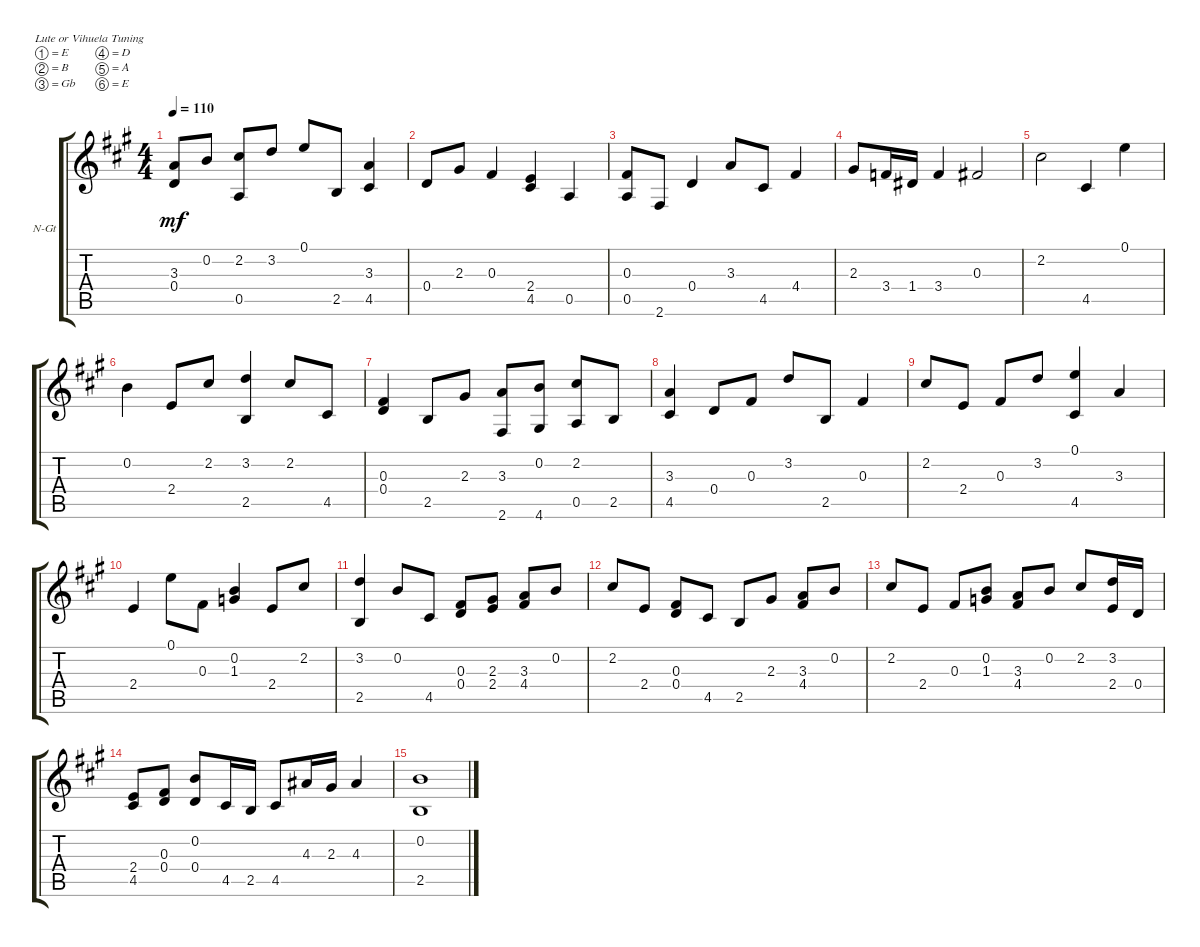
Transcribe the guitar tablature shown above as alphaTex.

\defaultSystemsLayout 4
\bracketExtendMode groupsimilarinstruments
\firstSystemTrackNameOrientation horizontal
\otherSystemsTrackNameOrientation horizontal
\track ("Nylon Guitar" "N-Gt") {instrument acousticguitarnylon}
\staff {score tabs}
\tuning (E4 B3 Gb3 D3 A2 E2)
\ts (4 4)
\tempo 110
\clef g2
\ks a
(3.3 0.4).8{dy mf} 0.2.8 (0.5 2.2).8 3.2.8 0.1.8 2.5.8 (4.5 3.3).4 |
0.4.8 2.3.8 0.3.4 (2.4 4.5).4 0.5.4 |
(0.5 0.3).8 2.6.8 0.4.4 3.3.8 4.5.8 4.4.4 |
2.3.8 3.4.16 1.4.16 3.4.4 0.3.2 |
2.2.2 4.5.4 0.1.4 |
0.2.4 2.4.8 2.2.8 (2.5 3.2).4 2.2.8 4.5.8 |
(0.3 0.4).4 2.5.8 2.3.8 (3.3 2.6).8 (4.6 0.2).8 (0.5 2.2).8 2.5.8 |
(3.3 4.5).4 0.4.8 0.3.8 3.2.8 2.5.8 0.3.4 |
2.2.8 2.4.8 0.3.8 3.2.8 (0.1 4.5).4 3.3.4 |
2.4.4 0.1.8 0.3.8 (1.3 0.2).4 2.4.8 2.2.8 |
(3.2 2.5).4 0.2.8 4.5.8 (0.4 0.3).8 (2.3 2.4).8 (3.3 4.4).8 0.2.8 |
2.2.8 2.4.8 (0.3 0.4).8 4.5.8 2.5.8 2.3.8 (4.4 3.3).8 0.2.8 |
2.2.8 2.4.8 0.3.8 (0.2 1.3).8 (4.4 3.3).8 0.2.8 2.2.8 (3.2 2.4).16 0.4.16 |
(2.4 4.5).8 (0.4 0.3).8 (0.4 0.2).8 4.5.16 2.5.16 4.5.8 4.3.16 2.3.16 4.3.4 |
(0.2 2.5).1
